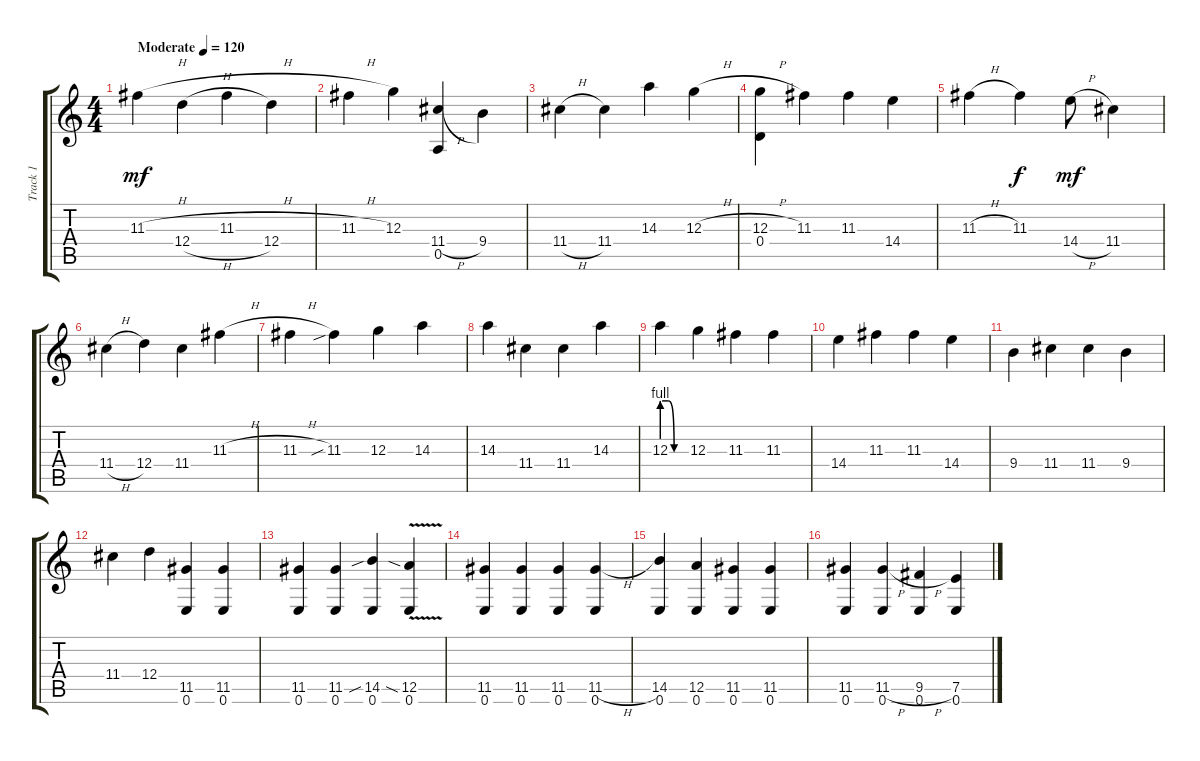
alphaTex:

\track ("Track 1" "Track 1") {instrument electricguitarjazz}
\staff {score tabs}
\tuning (E4 B3 G3 D3 A2 E2) {hide}
\ts (4 4)
\tempo (120 "Moderate")
\clef g2
\ks c
11.3{h}.4{dy mf instrument electricguitarjazz} 12.4{h}.4 11.3{h}.4 12.4.4 |
11.3{h}.4 12.3.4 (11.4{h} 0.5).4 9.4.4 |
11.4{h}.4 11.4.4 14.3.4 12.3{h}.4 |
(12.3{h} 0.4).4 11.3.4 11.3.4 14.4.4 |
11.3{h}.4 11.3.4{dy f} 14.4{h}.8{dy mf} 11.4.4 |
11.4{h}.4 12.4.4 11.4.4 11.3{h}.4 |
11.3{h}.4 11.3{sib}.4 12.3.4 14.3.4 |
14.3.4 11.4.4 11.4.4 14.3.4 |
12.3{be (custom 0 4 15 4 30 0 60 0)}.4 12.3.4 11.3.4 11.3.4 |
14.4.4 11.3.4 11.3.4 14.4.4 |
9.4.4 11.4.4 11.4.4 9.4.4 |
11.4.4 12.4.4 (11.5 0.6).4 (11.5 0.6).4 |
(11.5 0.6).4 (11.5 0.6).4 (14.5{sib} 0.6).4 (12.5{v sia} 0.6).4 |
(11.5 0.6).4 (11.5 0.6).4 (11.5 0.6).4 (11.5{h} 0.6).4 |
(14.5 0.6).4 (12.5 0.6).4 (11.5 0.6).4 (11.5 0.6).4 |
(11.5 0.6).4 (11.5{h} 0.6).4 (9.5{h} 0.6).4 (7.5{h} 0.6).4
